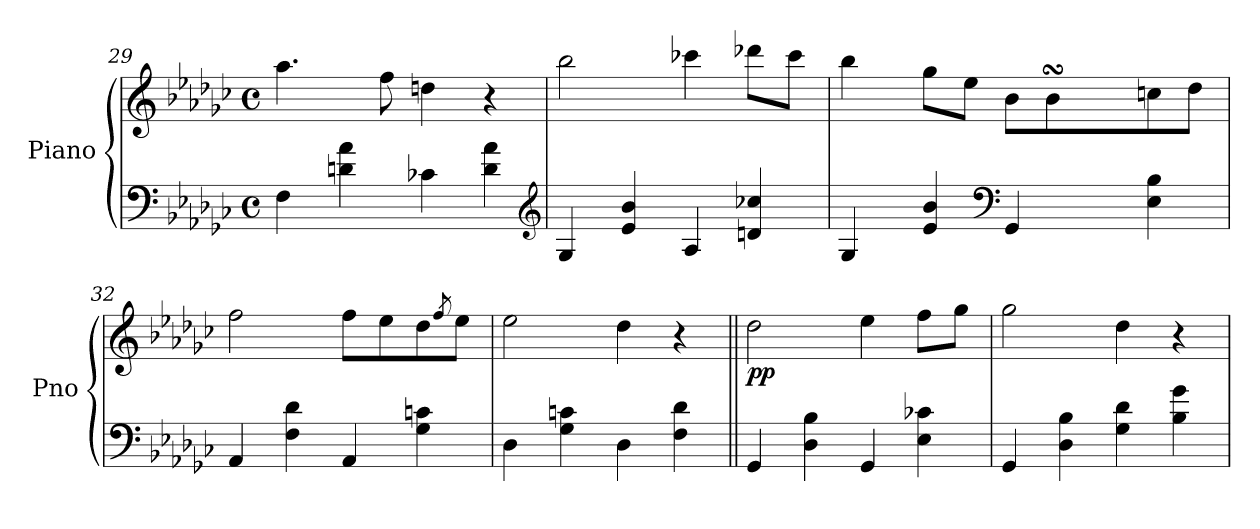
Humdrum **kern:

**kern	**kern	**dynam
*part1	*part1	*part1
*staff2	*staff1	*staff1/2
*I"Piano	*	*
*I'Pno	*	*
*clefF4	*clefG2	*
*k[b-e-a-d-g-c-]	*k[b-e-a-d-g-c-]	*
*G-:	*G-:	*
*M4/4	*M4/4	*
*met(c)	*met(c)	*
=29	=29	=29
4F\	4.aa-\	.
4dn\ 4a-\	.	.
.	8ff\	.
4c-X\	4ddn\	.
4d\ 4a-\	4r	.
*clefG2	*	*
=30	=30	=30
4G-/	2bb-\	.
4e-/ 4b-/	.	.
4A-/	4ccc-X\	.
4dn/ 4cc-X/	8ddd-X\L	.
.	8ccc-\J	.
=31	=31	=31
*	*^	*
4G-/	4bb-\	8ryy	.
*	*v	*v	*
4e-/ 4b-/	8gg-\L	.
.	8ee-\J	.
*clefF4	*	*
4GG-/	8b-\L	.
*	*^	*
.	8b-sSsS\	32ccnyy	.
.	.	32b-yy	.
.	.	32anyy	.
.	.	32b-yy	.
4E-\ 4B-\	8ccn\	4ryy	.
.	8dd-\J	.	.
*	*v	*v	*
=32	=32	=32
4AA-/	2ff\	.
4F\ 4d-\	.	.
4AA-/	8ff\L	.
.	8ee-\	.
4G-\ 4cn\	8dd-\	.
.	8qff/	.
.	8ee-\J	.
!!LO:PB:g=z
=33	=33	=33
4D-\	2ee-\	.
4G-\ 4cn\	.	.
4D-\	4dd-\	.
4F\ 4d-\	4r	.
=34||	=34||	=34||
!	!	!LO:DY:b
4GG-/	2dd-\	pp
4D-\ 4B-\	.	.
4GG-/	4ee-\	.
4E-\ 4c-X\	8ff\L	.
.	8gg-\J	.
=35	=35	=35
4GG-/	2gg-\	.
4D-\ 4B-\	.	.
4G-\ 4d-\	4dd-\	.
4B-\ 4g-\	4r	.
=	=	=
*-	*-	*-
